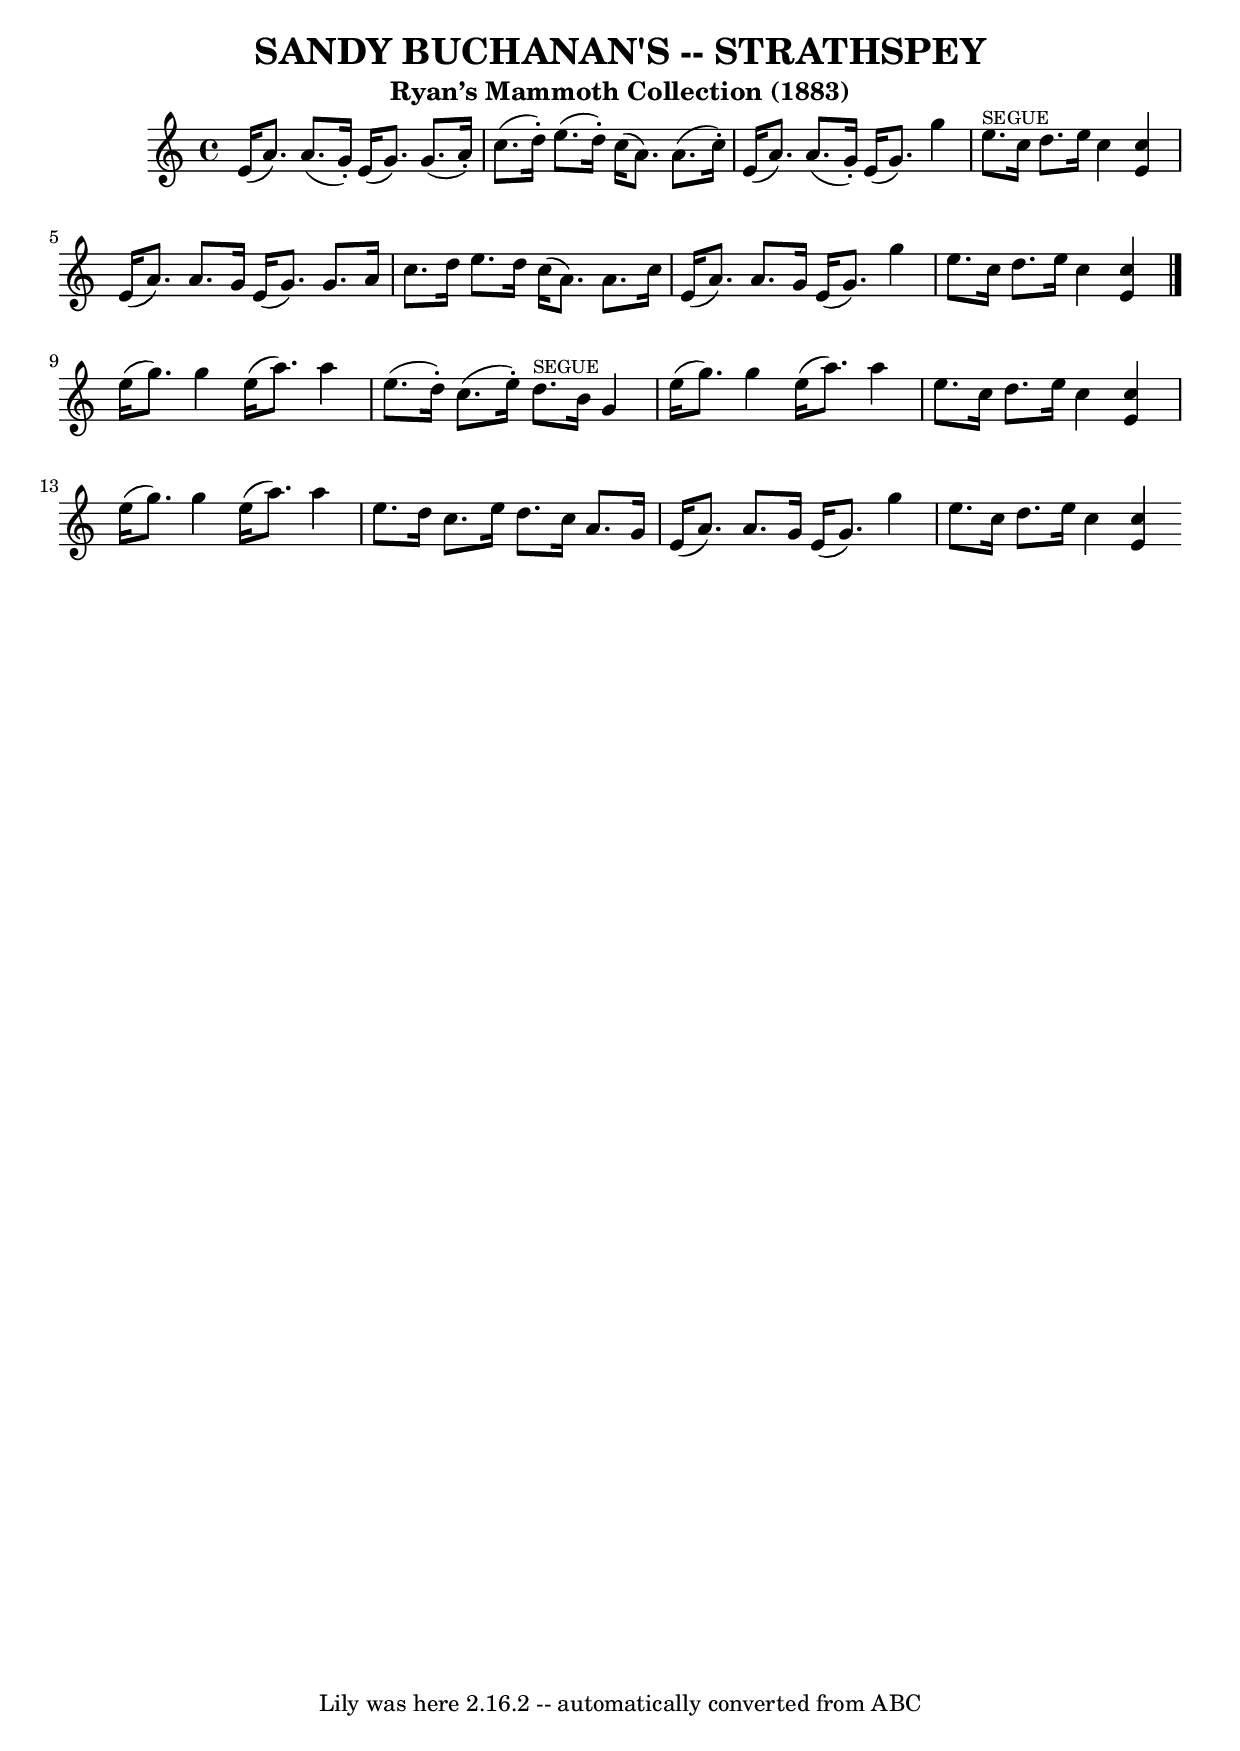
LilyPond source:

\version "2.16.2"
\include "Mammoth.ily"
\header {
  crossRefNumber = "1"
  footnotes = ""
  subtitle = "Ryan’s Mammoth Collection (1883)"
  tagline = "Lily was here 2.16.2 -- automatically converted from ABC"
  title = "SANDY BUCHANAN'S -- STRATHSPEY"

}
voicedefault =  {


  \override Staff.TimeSignature #'style = #'C
  \time 4/4 
  \key a \minor   e'16 (a'8.) a'8. (g'16-.) e'16 ( g'8.) g'8. (a'16-.)     |
  c''8. (d''16-.) e''8. ( d''16-.) c''16 (a'8.) a'8. (c''16-.)    |
  e'16 ( a'8.) a'8. (g'16-.) e'16 (g'8.) g''4     |
  e''8.^\segue c''16 d''8. e''16 c''4  << e'4 c''4   >>   |
  e'16 (a'8.) a'8. g'16 e'16 (g'8.) g'8. a'16      |
  c''8. d''16 e''8. d''16 c''16 (a'8.) a'8. c''16     |
  e'16 (a'8.) a'8. g'16 e'16 (g'8.) g''4     |
  e''8. c''16 d''8. e''16 c''4  << e'4 c''4    				 >>   \bar "|." e''16 (g''8.) g''4 e''16 (a''8.) a''4      |
  e''8. (d''16-.) c''8. (e''16-.) d''8.^\segue b'16 g'4     |
  e''16 (g''8.) g''4 e''16 (a''8.) a''4     |
  e''8. c''16 d''8. e''16 c''4  << e'4 c''4    				 >>    |
  e''16 (g''8.) g''4 e''16 (a''8.) a''4     |
  e''8. d''16 c''8. e''16 d''8. c''16 a'8. g'16    |
  e'16 (a'8.) a'8. g'16 e'16 (g'8.) g''4     |
  e''8. c''16 d''8. e''16 c''4  << e'4 c''4   >>      \bar " |."   

}

\score{
  <<

    \context Staff="default"
    {
      \voicedefault 
      
    }

  >>
  \layout {
    
  }
  \midi {
  }

}
